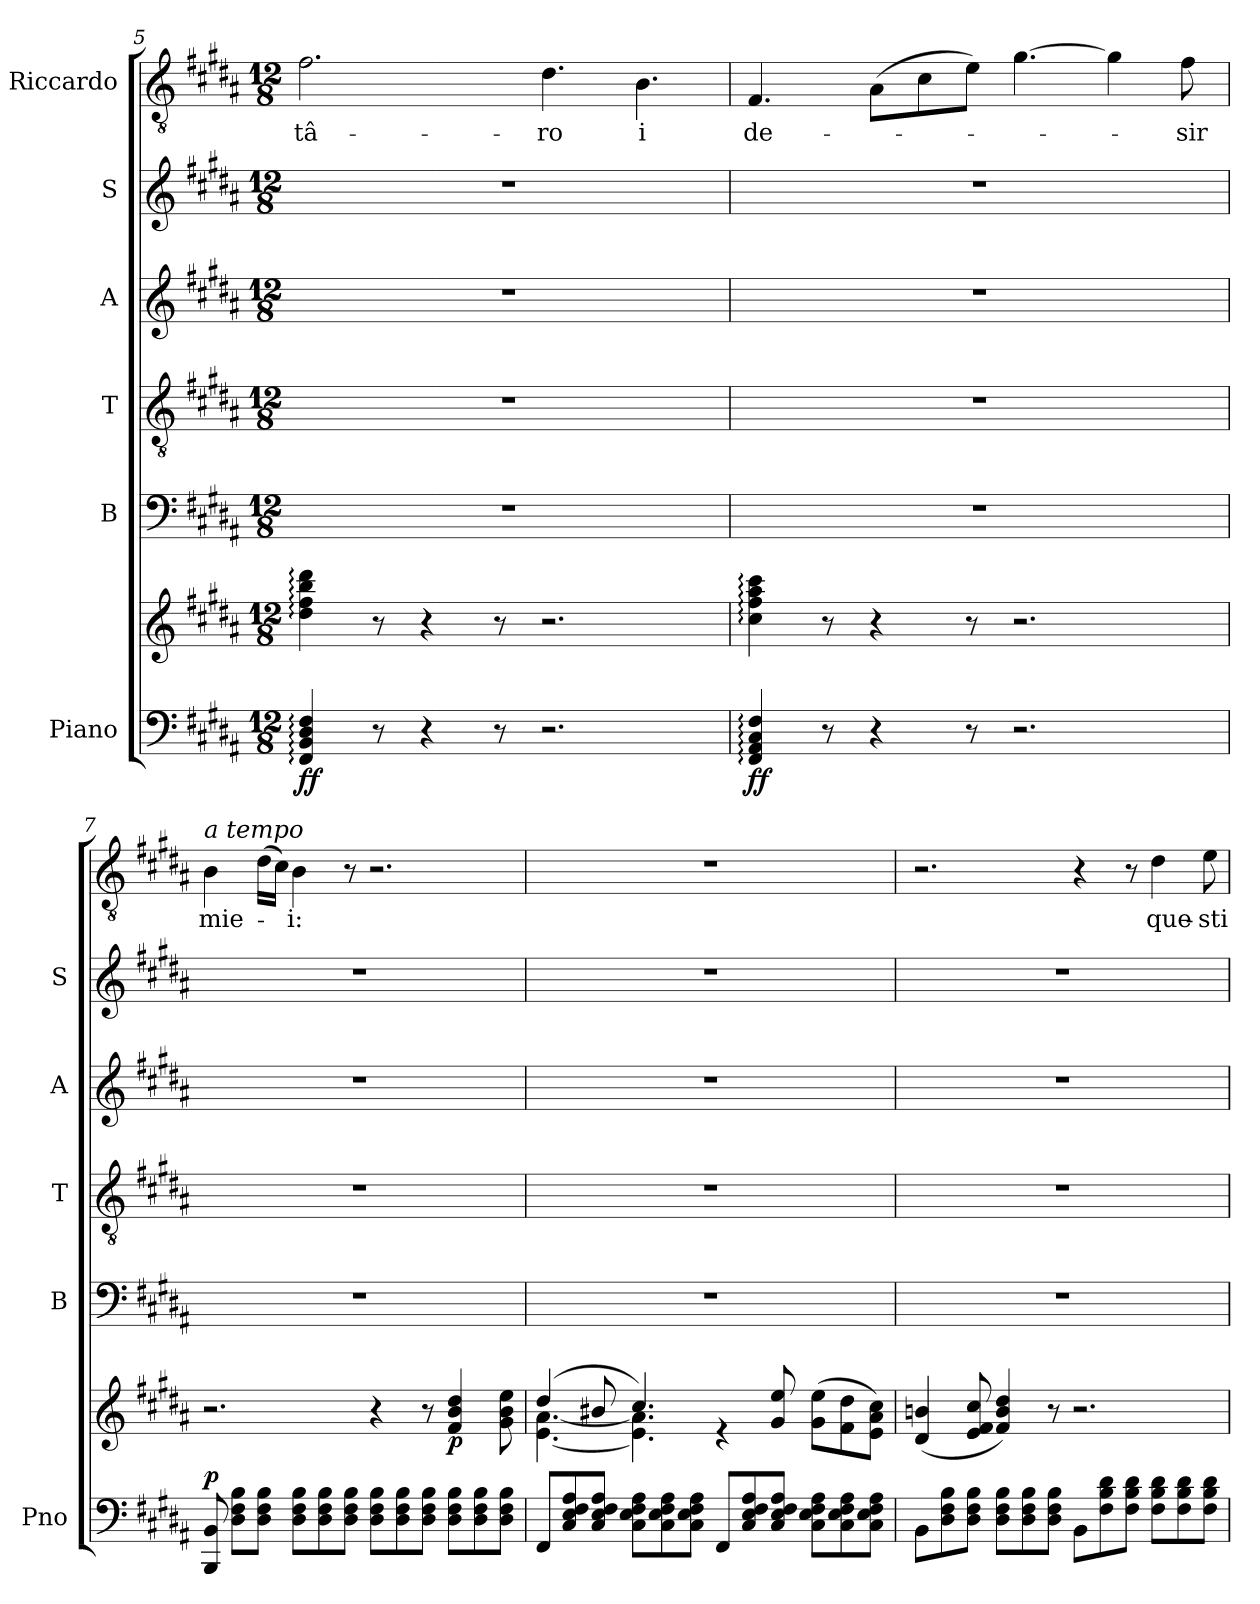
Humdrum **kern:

**kern	**kern	**dynam	**kern	**kern	**kern	**kern	**kern	**text
*part6	*part6	*part6	*part5	*part4	*part3	*part2	*part1	*part1
*staff7	*staff6	*staff6/7	*staff5	*staff4	*staff3	*staff2	*staff1	*staff1
*I"Piano	*	*	*I"B	*I"T	*I"A	*I"S	*I"Riccardo	*
*I'Pno	*	*	*I'B	*I'T	*I'A	*I'S	*	*
*clefF4	*clefG2	*	*clefF4	*clefGv2	*clefG2	*clefG2	*clefGv2	*
*k[f#c#g#d#a#]	*k[f#c#g#d#a#]	*	*k[f#c#g#d#a#]	*k[f#c#g#d#a#]	*k[f#c#g#d#a#]	*k[f#c#g#d#a#]	*k[f#c#g#d#a#]	*
*M12/8	*M12/8	*	*M12/8	*M12/8	*M12/8	*M12/8	*M12/8	*
=5	=5	=5	=5	=5	=5	=5	=5	=5
!	!	!LO:DY:b=2	!	!	!	!	!	!
!	!	!LO:DY:n=1:b	!	!	!	!	!	!
4FF#/: 4BB/: 4D#/: 4F#/:	4dd#\: 4ff#\: 4bb\: 4ddd#\:	f f	1.r	1.r	1.r	1.r	2.f#\	-tâ-
8r	8r	.	.	.	.	.	.	.
4r	4r	.	.	.	.	.	.	.
8r	8r	.	.	.	.	.	.	.
2.r	2.r	.	.	.	.	.	4.d#\	-ro
.	.	.	.	.	.	.	4.B\	i
!!LO:LB:g=z
=6	=6	=6	=6	=6	=6	=6	=6	=6
!	!	!LO:DY:b=2	!	!	!	!	!	!
!	!	!LO:DY:n=1:b	!	!	!	!	!	!
4FF#/: 4AA#/: 4C#/: 4F#/:	4cc#\: 4ff#\: 4aa#\: 4ccc#\:	f f	1.r	1.r	1.r	1.r	4.F#/	de-
8r	8r	.	.	.	.	.	.	.
4r	4r	.	.	.	.	.	(8A#\L	.
.	.	.	.	.	.	.	8c#\	.
8r	8r	.	.	.	.	.	8e\J)	.
2.r	2.r	.	.	.	.	.	[4.g#\	.
.	.	.	.	.	.	.	4g#\]	.
.	.	.	.	.	.	.	8f#\	-sir
=7	=7	=7	=7	=7	=7	=7	=7	=7
!	!	!	!	!	!	!	!LO:TX:a:i:t=a tempo	!
!	!	!LO:DY:a=2	!	!	!	!	!	!
8BBB/ 8BB/	2.r	p	1.r	1.r	1.r	1.r	4B\	mie-
8D#\ 8F#\ 8B\L	.	.	.	.	.	.	.	.
8D#\ 8F#\ 8B\J	.	.	.	.	.	.	(16d#\LL	.
.	.	.	.	.	.	.	16c#\JJ)	.
8D#\ 8F#\ 8B\L	.	.	.	.	.	.	4B\	-i:
8D#\ 8F#\ 8B\	.	.	.	.	.	.	.	.
8D#\ 8F#\ 8B\J	.	.	.	.	.	.	8r	.
8D#\ 8F#\ 8B\L	4r	.	.	.	.	.	2.r	.
8D#\ 8F#\ 8B\	.	.	.	.	.	.	.	.
8D#\ 8F#\ 8B\J	8r	.	.	.	.	.	.	.
!	!	!LO:DY:b	!	!	!	!	!	!
8D#\ 8F#\ 8B\L	4f#/ 4b/ 4dd#/	p	.	.	.	.	.	.
8D#\ 8F#\ 8B\	.	.	.	.	.	.	.	.
8D#\ 8F#\ 8B\J	8g#\ 8b\ 8ee\	.	.	.	.	.	.	.
=8	=8	=8	=8	=8	=8	=8	=8	=8
*	*^	*	*	*	*	*	*	*
8FF#/L	(4dd#/	[4.e\ [4.a#\	.	1.r	1.r	1.r	1.r	1.r	.
8C#/ 8E/ 8F#/ 8A#/	.	.	.	.	.	.	.	.	.
8C#/ 8E/ 8F#/ 8A#/J	8b#X/	.	.	.	.	.	.	.	.
8C#\ 8E\ 8F#\ 8A#\L	4.cc#/)	4.e\] 4.a#\]	.	.	.	.	.	.	.
8C#\ 8E\ 8F#\ 8A#\	.	.	.	.	.	.	.	.	.
8C#\ 8E\ 8F#\ 8A#\J	.	.	.	.	.	.	.	.	.
8FF#/L	4re	2.ryy	.	.	.	.	.	.	.
8C#/ 8E/ 8F#/ 8A#/	.	.	.	.	.	.	.	.	.
8C#/ 8E/ 8F#/ 8A#/J	8g#/ 8ee/	.	.	.	.	.	.	.	.
8C#\ 8E\ 8F#\ 8A#\L	(>8g#\ 8ee\L	.	.	.	.	.	.	.	.
8C#\ 8E\ 8F#\ 8A#\	8f#\ 8dd#\	.	.	.	.	.	.	.	.
8C#\ 8E\ 8F#\ 8A#\J	8e\ 8a#\ 8cc#\J)	.	.	.	.	.	.	.	.
*	*v	*v	*	*	*	*	*	*	*
!!LO:LB:g=z
=9	=9	=9	=9	=9	=9	=9	=9	=9
8BB\L	(4d#/ 4bn/	.	1.r	1.r	1.r	1.r	2.r	.
8D#\ 8F#\ 8B\	.	.	.	.	.	.	.	.
8D#\ 8F#\ 8B\J	8e/ 8f#/ 8cc#/	.	.	.	.	.	.	.
8D#\ 8F#\ 8B\L	4f#/ 4b/ 4dd#/)	.	.	.	.	.	.	.
8D#\ 8F#\ 8B\	.	.	.	.	.	.	.	.
8D#\ 8F#\ 8B\J	8r	.	.	.	.	.	.	.
8BB\L	2.r	.	.	.	.	.	4r	.
8F#\ 8B\ 8d#\	.	.	.	.	.	.	.	.
8F#\ 8B\ 8d#\J	.	.	.	.	.	.	8r	.
8F#\ 8B\ 8d#\L	.	.	.	.	.	.	4d#\	que-
8F#\ 8B\ 8d#\	.	.	.	.	.	.	.	.
8F#\ 8B\ 8d#\J	.	.	.	.	.	.	8e\	-sti
=	=	=	=	=	=	=	=	=
*-	*-	*-	*-	*-	*-	*-	*-	*-
